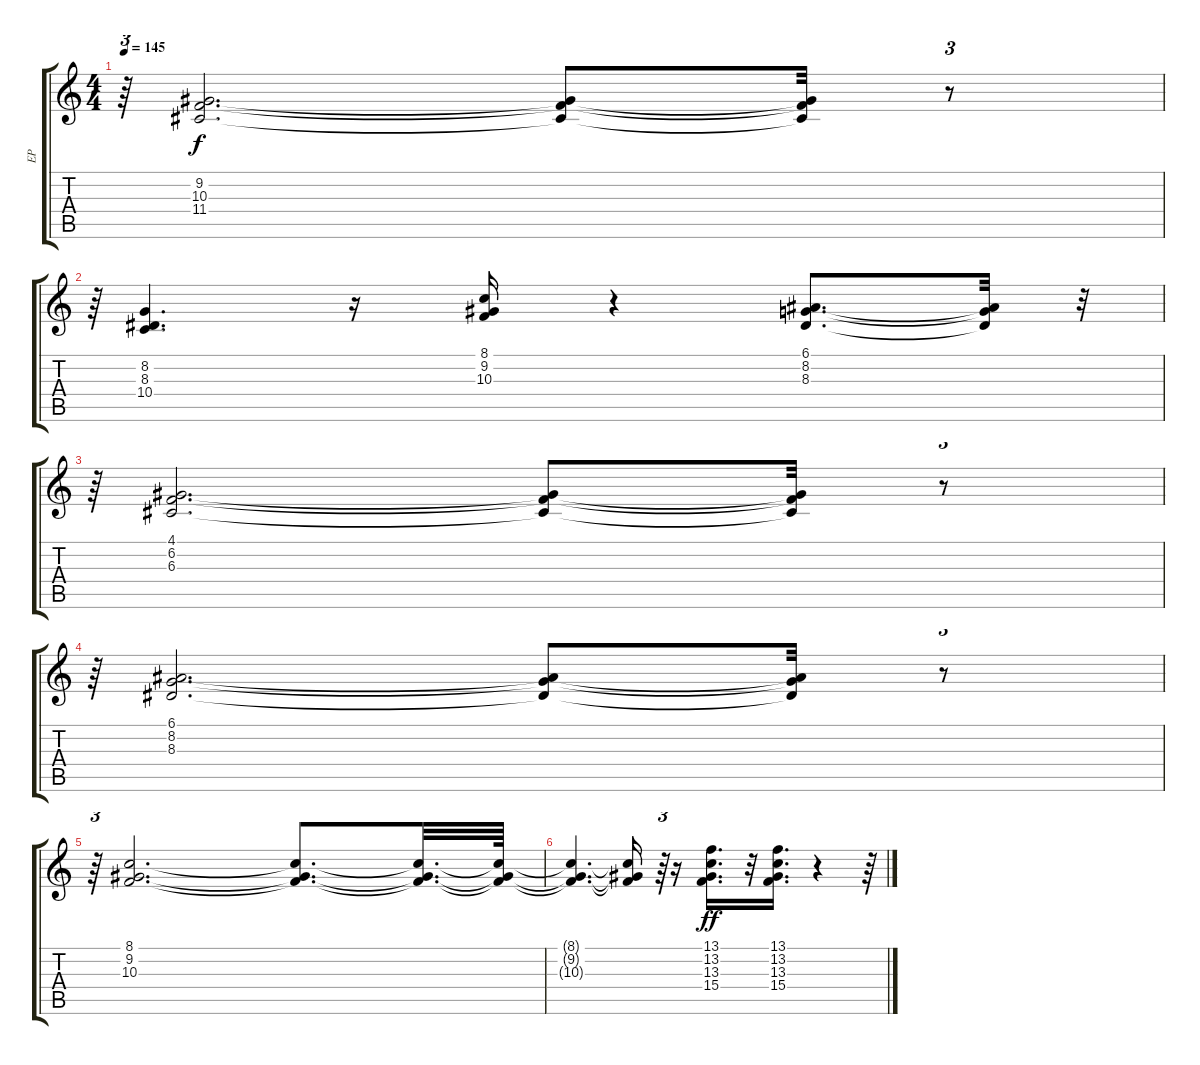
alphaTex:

\track ("EP" "EP") {instrument electricgrandpiano}
\staff {score tabs}
\tuning (E4 B3 G3 D3 A2 E2) {hide}
\ts (4 4)
\tempo 145
\clef g2
\ks c
r.64{tu (3 2) dy f} (9.2 10.3 11.4).2{d instrument acousticbass} (9.2{t} 10.3{t} 11.4{t}).8 (9.2{t} 10.3{t} 11.4{t}).32 r.8{tu (3 2)} |
r.64{tu (3 2)} (8.2 8.3 10.4).4{d} r.16 (8.1 9.2 10.3).16 r.4 (6.1 8.2 8.3).8{d} (6.1{t} 8.2{t} 8.3{t}).32 r.32{tu (3 2)} |
r.64{tu (3 2)} (4.1 6.2 6.3).2{d} (4.1{t} 6.2{t} 6.3{t}).8 (4.1{t} 6.2{t} 6.3{t}).32 r.8{tu (3 2)} |
r.64{tu (3 2)} (6.1 8.2 8.3).2{d} (6.1{t} 8.2{t} 8.3{t}).8 (6.1{t} 8.2{t} 8.3{t}).32 r.8{tu (3 2)} |
r.64{tu (3 2)} (8.1 9.2 10.3).2{d} (8.1{t} 9.2{t} 10.3{t}).8{d} (8.1{t} 9.2{t} 10.3{t}).32{d} (8.1{t} 9.2{t} 10.3{t}).64 |
(8.1{t} 9.2{t} 10.3{t}).4{d} (8.1{t} 9.2{t} 10.3{t}).16 r.64{tu (3 2)} r.16 (13.1 13.2 13.3 15.4).16{d dy ff instrument clavinet} r.32 (13.1 13.2 13.3 15.4).16{d} r.4 r.64
